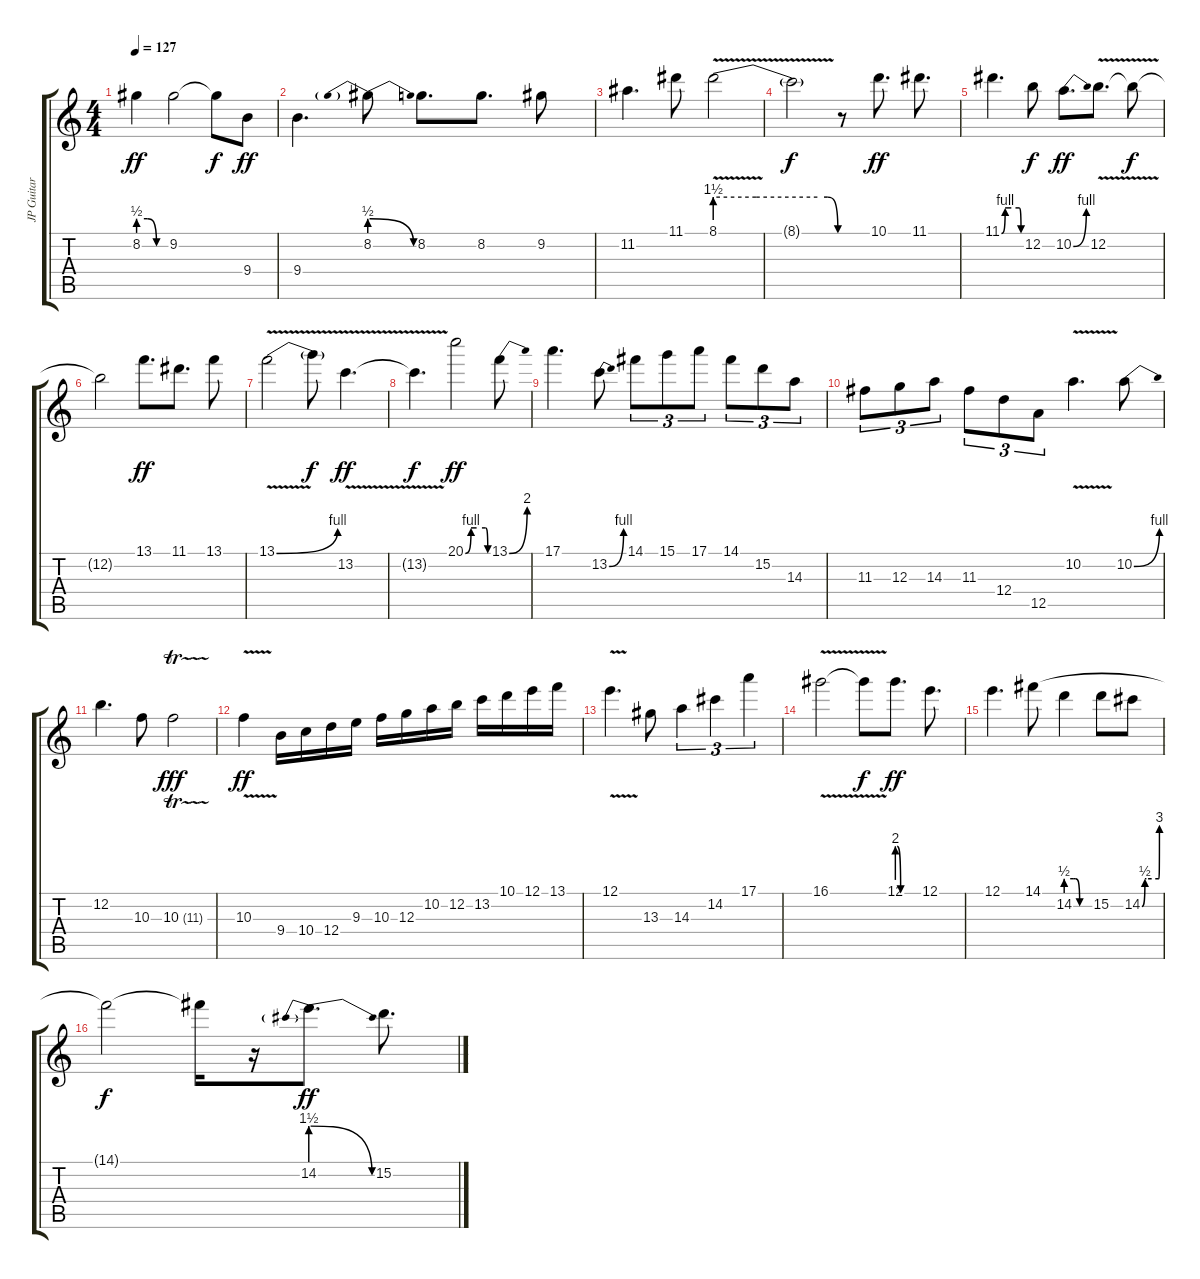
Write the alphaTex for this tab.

\track ("JP Guitar 1" "JP Guitar ") {instrument distortionguitar}
\staff {score tabs}
\tuning (E4 B3 G3 D3 A2 E2) {hide}
\ts (4 4)
\tempo 127
\clef g2
\ks c
8.2{be (custom 0 2 20 2 40 0 60 0)}.4{dy ff} 9.2.2 9.2{t}.8{dy f} 9.4.8{dy ff} |
9.4.4{d} 8.2{be (prebendrelease 0 2 60 0)}.8 8.2.8{d} 8.2.8{d} 9.2.8 |
11.2.4{d} 11.1.8 8.1{be (custom 0 6 20 6 50 6 55 6 60 0) v}.2 |
8.1{t}.2{dy f} r.8 10.1.8{d dy ff} 11.1.8{d} |
11.1{be (custom 0 0 11 4 30 4 54 4 60 0)}.4{d} 12.2.8{dy f} 10.2{be (bend 0 0 60 4)}.8{d dy ff} 12.2{v}.8{d} 12.2{t}.8{dy f} |
12.2{t}.2 13.1.8{d dy ff} 11.1.8{d} 13.1.8 |
13.1{be (bend 0 0 60 4) v}.2 13.1{t}.8{dy f} 13.2{v}.4{d dy ff} |
13.2{t}.4{d dy f} 20.1{be (custom 0 0 15 4 30 4 54 4 60 0)}.2{dy ff} 13.1{be (bend 0 0 60 8)}.8 |
17.1.4{d} 13.2{be (bend 0 0 60 4)}.8 14.1.8{tu (3 2)} 15.1.8{tu (3 2)} 17.1.8{tu (3 2)} 14.1.8{tu (3 2)} 15.2.8{tu (3 2)} 14.3.8{tu (3 2)} |
11.3.8{tu (3 2)} 12.3.8{tu (3 2)} 14.3.8{tu (3 2)} 11.3.8{tu (3 2)} 12.4.8{tu (3 2)} 12.5.8{tu (3 2)} 10.2{v}.4{d} 10.2{be (bend 0 0 60 4)}.8 |
12.2.4{d} 10.3.8 10.3{tr (11 64)}.2{dy fff} |
10.3{v}.4{dy ff} 9.4.16 10.4.16 12.4.16 9.3.16 10.3.16 12.3.16 10.2.16 12.2.16 13.2.16 10.1.16 12.1.16 13.1.16 |
12.1{v}.4{d} 13.3.8 14.3.4{tu (3 2)} 14.2.4{tu (3 2)} 17.1.4{tu (3 2)} |
16.1{v}.2 16.1{t}.8{dy f} 12.1{be (custom 0 8 10 0 12 0 15 0 40 0 60 0)}.8{d dy ff} 12.1.8{d} |
12.1.4{d} 14.1.8 14.2{be (custom 0 2 20 2 25 2 35 0 40 0 60 0)}.4 15.2.8 14.2{be (custom 0 0 10 2 15 2 58 2 60 12)}.8 |
14.1{t}.2{dy f} 14.1{t}.16 r.16 14.2{be (prebendrelease 0 6 60 0)}.8{d dy ff} 15.2.8{d}
